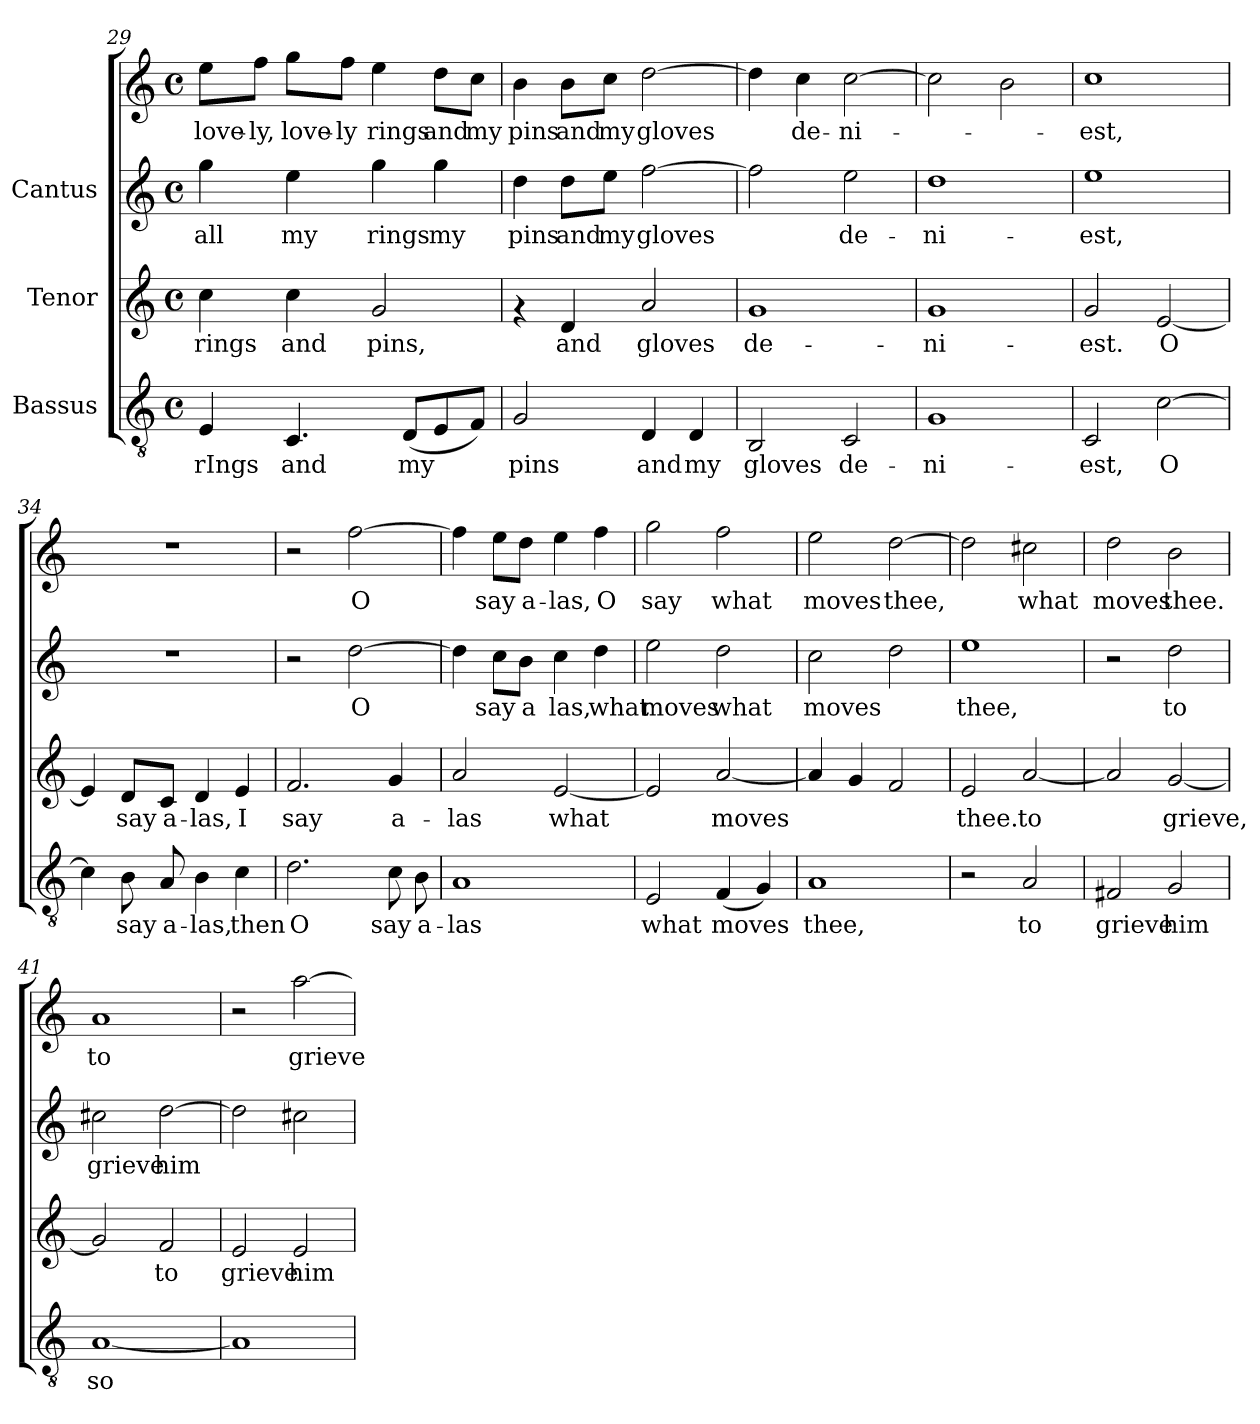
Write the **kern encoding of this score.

**kern	**text	**kern	**text	**kern	**text	**kern	**text
*part3	*part3	*part2	*part2	*part1	*part1	*part1	*part1
*staff4	*staff4	*staff3	*staff3	*staff2	*staff2	*staff1	*staff1
*I"Bassus	*	*I"Tenor	*	*I"Cantus	*	*	*
*clefGv2	*	*clefG2	*	*clefG2	*	*clefG2	*
*M4/4	*	*M4/4	*	*M4/4	*	*M4/4	*
*met(c)	*	*met(c)	*	*met(c)	*	*met(c)	*
=29	=29	=29	=29	=29	=29	=29	=29
!	!LO:LY:b:cj	!	!LO:LY:b:cj	!	!LO:LY:b:cj	!	!LO:LY:b:cj
4E/	rIngs	4cc\	rings	4gg\	all	8ee\L	love-
!	!	!	!	!	!	!	!LO:LY:b:cj
.	.	.	.	.	.	8ff\J	-ly,
!	!LO:LY:b:cj	!	!LO:LY:b:cj	!	!LO:LY:b:cj	!	!LO:LY:b:cj
4.C/	and	4cc\	and	4ee\	my	8gg\L	love-
!	!	!	!	!	!	!	!LO:LY:b:cj
.	.	.	.	.	.	8ff\J	-ly
!	!	!	!LO:LY:b:cj	!	!LO:LY:b:cj	!	!LO:LY:b:cj
.	.	2g/	pins,	4gg\	rings	4ee\	rings
!	!LO:LY:b:cj	!	!	!	!	!	!
(<8D/L	my	.	.	.	.	.	.
!	!LO:LY:b:cj	!	!	!	!LO:LY:b:cj	!	!LO:LY:b:cj
8E/	.	.	.	4gg\	my	8dd\L	and
!	!LO:LY:b:cj	!	!	!	!	!	!LO:LY:b:cj
8F/J)	.	.	.	.	.	8cc\J	my
=30	=30	=30	=30	=30	=30	=30	=30
!	!LO:LY:b:cj	!	!	!	!LO:LY:b:cj	!	!LO:LY:b:cj
2G/	pins	4rf	.	4dd\	pins	4b\	pins
!	!	!	!LO:LY:b:cj	!	!LO:LY:b:cj	!	!LO:LY:b:cj
.	.	4d/	and	8dd\L	and	8b\L	and
!	!	!	!	!	!LO:LY:b:cj	!	!LO:LY:b:cj
.	.	.	.	8ee\J	my	8cc\J	my
!	!LO:LY:b:cj	!	!LO:LY:b:cj	!	!LO:LY:b:cj	!	!LO:LY:b:cj
4D/	and	2a/	gloves	[>2ff\	gloves	[>2dd\	gloves
!	!LO:LY:b:cj	!	!	!	!	!	!
4D/	my	.	.	.	.	.	.
=31	=31	=31	=31	=31	=31	=31	=31
!	!LO:LY:b:cj	!	!LO:LY:b:cj	!	!LO:LY:b:cj	!	!LO:LY:b:cj
2BB/	gloves	1g	de-	2ff\]	-	4dd\]	.
!	!	!	!	!	!	!	!LO:LY:b:cj
.	.	.	.	.	.	4cc\	de-
!	!LO:LY:b:cj	!	!	!	!LO:LY:b:cj	!	!LO:LY:b:cj
2C/	de-	.	.	2ee\	de-	[>2cc\	-ni-
=32	=32	=32	=32	=32	=32	=32	=32
!	!LO:LY:b:cj	!	!LO:LY:b:cj	!	!LO:LY:b:cj	!	!
1G	-ni-	1g	-ni-	1dd	-ni-	2cc\]	.
.	.	.	.	.	.	2b\	.
!!LO:LB:g=z
=33	=33	=33	=33	=33	=33	=33	=33
!	!LO:LY:b:cj	!	!LO:LY:b:cj	!	!LO:LY:b:cj	!	!LO:LY:b:cj
2C/	-est,	2g/	-est.	1ee	est,	1cc	-est,
!	!LO:LY:b:cj	!	!LO:LY:b:cj	!	!	!	!
[>2c\	O	[<2e/	O	.	.	.	.
=34	=34	=34	=34	=34	=34	=34	=34
!	!LO:LY:b:cj	!	!LO:LY:b:cj	!	!	!	!
4c\]	.	4e/]	.	1r	.	1r	.
!	!LO:LY:b:cj	!	!LO:LY:b:cj	!	!	!	!
8B\	say	8d/L	say	.	.	.	.
!	!LO:LY:b:cj	!	!LO:LY:b:cj	!	!	!	!
8A/	a-	8c/J	a-	.	.	.	.
!	!LO:LY:b:cj	!	!LO:LY:b:cj	!	!	!	!
4B\	-las,	4d/	-las,	.	.	.	.
!	!LO:LY:b:cj	!	!LO:LY:b:cj	!	!	!	!
4c\	then	4e/	I	.	.	.	.
=35	=35	=35	=35	=35	=35	=35	=35
!	!LO:LY:b:cj	!	!LO:LY:b:cj	!	!	!	!
2.d\	O	2.f/	say	2r	.	2r	.
!	!	!	!	!	!LO:LY:b:cj	!	!LO:LY:b:cj
.	.	.	.	[>2dd\	O	[>2ff\	O
!	!LO:LY:b:cj	!	!LO:LY:b:cj	!	!	!	!
8c\	say	4g/	a-	.	.	.	.
!	!LO:LY:b:cj	!	!	!	!	!	!
8B\	a-	.	.	.	.	.	.
=36	=36	=36	=36	=36	=36	=36	=36
!	!LO:LY:b:cj	!	!LO:LY:b:cj	!	!LO:LY:b:cj	!	!LO:LY:b:cj
1A	-las	2a/	-las	4dd\]	.	4ff\]	.
!	!	!	!	!	!LO:LY:b:cj	!	!LO:LY:b:cj
.	.	.	.	8cc\L	say	8ee\L	say
!	!	!	!	!	!LO:LY:b:cj	!	!LO:LY:b:cj
.	.	.	.	8b\J	a	8dd\J	a-
!	!	!	!LO:LY:b:cj	!	!LO:LY:b:cj	!	!LO:LY:b:cj
.	.	[<2e/	what	4cc\	las,	4ee\	-las,
!	!	!	!	!	!LO:LY:b:cj	!	!LO:LY:b:cj
.	.	.	.	4dd\	what	4ff\	O
=37	=37	=37	=37	=37	=37	=37	=37
!	!LO:LY:b:cj	!	!LO:LY:b:cj	!	!LO:LY:b:cj	!	!LO:LY:b:cj
2E/	what	2e/]	.	2ee\	moves	2gg\	say
!	!LO:LY:b:cj	!	!LO:LY:b:cj	!	!LO:LY:b:cj	!	!LO:LY:b:cj
(<4F/	moves	[<2a/	moves	2dd\	what	2ff\	what
!	!LO:LY:b:cj	!	!	!	!	!	!
4G/)	.	.	.	.	.	.	.
=38	=38	=38	=38	=38	=38	=38	=38
!	!LO:LY:b:cj	!	!	!	!LO:LY:b:cj	!	!LO:LY:b:cj
1A	thee,	4a/]	.	2cc\	moves	2ee\	moves
.	.	4g/	.	.	.	.	.
!	!	!	!	!	!LO:LY:b:cj	!	!LO:LY:b:cj
.	.	2f/	.	2dd\	.	[>2dd\	thee,
!!LO:PB:g=z
=39	=39	=39	=39	=39	=39	=39	=39
!	!	!	!LO:LY:b:cj	!	!LO:LY:b:cj	!	!LO:LY:b:cj
2r	.	2e/	thee.	1ee	thee,	2dd\]	.
!	!LO:LY:b:cj	!	!LO:LY:b:cj	!	!	!	!LO:LY:b:cj
2A/	to	[<2a/	to	.	.	2cc#X\	what
=40	=40	=40	=40	=40	=40	=40	=40
!	!LO:LY:b:cj	!	!LO:LY:b:cj	!	!	!	!LO:LY:b:cj
2F#X/	grieve	2a/]	.	2r	.	2dd\	moves
!	!LO:LY:b:cj	!	!LO:LY:b:cj	!	!LO:LY:b:cj	!	!LO:LY:b:cj
2G/	him	[<2g/	grieve,	2dd\	to	2b\	thee.
=41	=41	=41	=41	=41	=41	=41	=41
!	!LO:LY:b:cj	!	!LO:LY:b:cj	!	!LO:LY:b:cj	!	!LO:LY:b:cj
[<1A	so	2g/]	.	2cc#X\	grieve	1a	to
!	!	!	!LO:LY:b:cj	!	!LO:LY:b:cj	!	!
.	.	2f/	to	[>2dd\	him	.	.
=42	=42	=42	=42	=42	=42	=42	=42
!	!	!	!LO:LY:b:cj	!	!	!	!
1A]	.	2e/	grieve	2dd\]	.	2r	.
!	!	!	!LO:LY:b:cj	!	!	!	!LO:LY:b:cj
.	.	2e/	him	2cc#X\	.	[>2aa\	grieve
=	=	=	=	=	=	=	=
*-	*-	*-	*-	*-	*-	*-	*-
